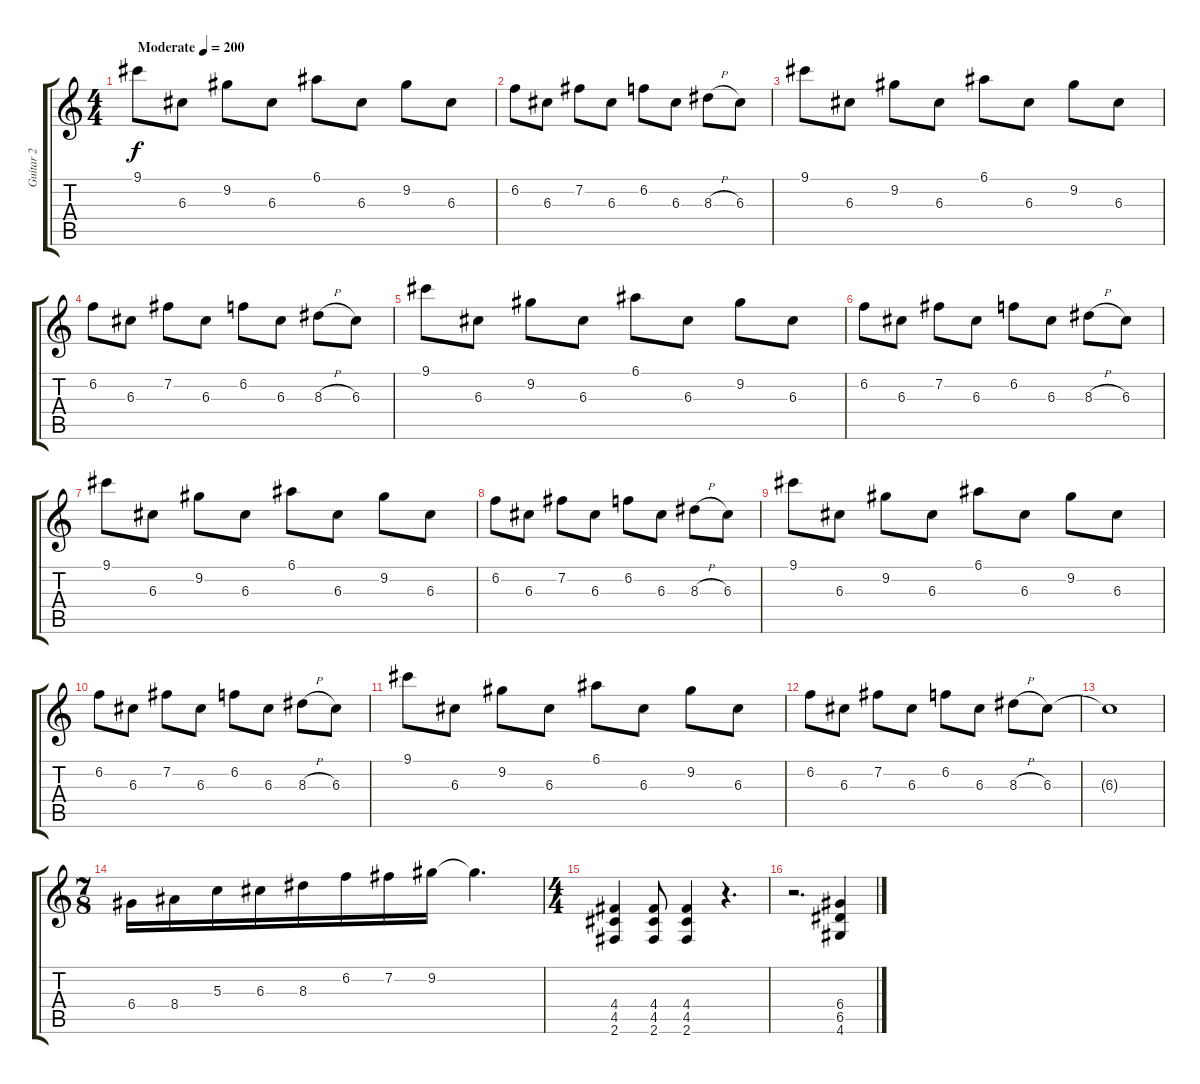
\track ("Guitar 2" "Guitar 2") {instrument distortionguitar}
\staff {score tabs}
\tuning (E4 B3 G3 D3 A2 E2) {hide}
\ts (4 4)
\tempo (200 "Moderate")
\clef g2
\ks c
9.1.8{dy f instrument distortionguitar} 6.3.8 9.2.8 6.3.8 6.1.8 6.3.8 9.2.8 6.3.8 |
6.2.8 6.3.8 7.2.8 6.3.8 6.2.8 6.3.8 8.3{h}.8 6.3.8 |
9.1.8 6.3.8 9.2.8 6.3.8 6.1.8 6.3.8 9.2.8 6.3.8 |
6.2.8 6.3.8 7.2.8 6.3.8 6.2.8 6.3.8 8.3{h}.8 6.3.8 |
9.1.8 6.3.8 9.2.8 6.3.8 6.1.8 6.3.8 9.2.8 6.3.8 |
6.2.8 6.3.8 7.2.8 6.3.8 6.2.8 6.3.8 8.3{h}.8 6.3.8 |
9.1.8 6.3.8 9.2.8 6.3.8 6.1.8 6.3.8 9.2.8 6.3.8 |
6.2.8 6.3.8 7.2.8 6.3.8 6.2.8 6.3.8 8.3{h}.8 6.3.8 |
9.1.8 6.3.8 9.2.8 6.3.8 6.1.8 6.3.8 9.2.8 6.3.8 |
6.2.8 6.3.8 7.2.8 6.3.8 6.2.8 6.3.8 8.3{h}.8 6.3.8 |
9.1.8 6.3.8 9.2.8 6.3.8 6.1.8 6.3.8 9.2.8 6.3.8 |
6.2.8 6.3.8 7.2.8 6.3.8 6.2.8 6.3.8 8.3{h}.8 6.3.8 |
6.3{t}.1 |
\ts (7 8)
6.4.16 8.4.16 5.3.16 6.3.16 8.3.16 6.2.16 7.2.16 9.2.16 9.2{t}.4{d} |
\ts (4 4)
(4.4 4.5 2.6).4 (4.4 4.5 2.6).8 (4.4 4.5 2.6).4 r.4{d} |
r.2{d} (6.4 6.5 4.6).4
